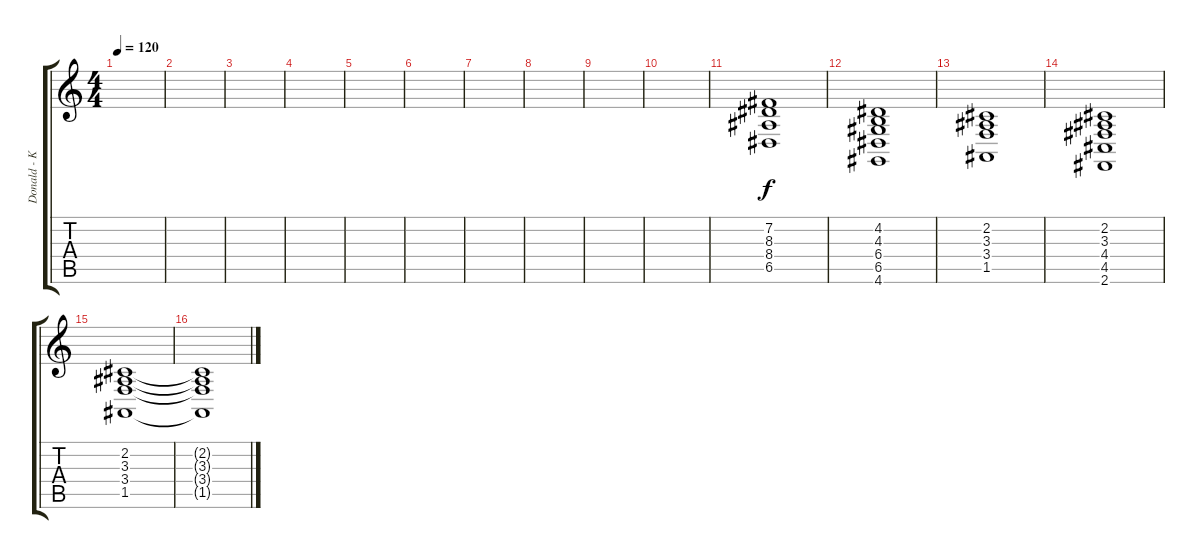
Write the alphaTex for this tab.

\track ("Donald - Keyboard Chords" "Donald - K") {instrument acousticgrandpiano}
\staff {score tabs}
\tuning (E4 B3 G3 D3 A2 E2) {hide}
\ts (4 4)
\tempo 120
\clef g2
\ks c
|
|
|
|
|
|
|
|
|
|
(7.2 8.3 8.4 6.5).1 |
(4.2 4.3 6.4 6.5 4.6).1 |
(2.2 3.3 3.4 1.5).1 |
(2.2 3.3 4.4 4.5 2.6).1 |
(2.2 3.3 3.4 1.5).1 |
(2.2{t} 3.3{t} 3.4{t} 1.5{t}).1
